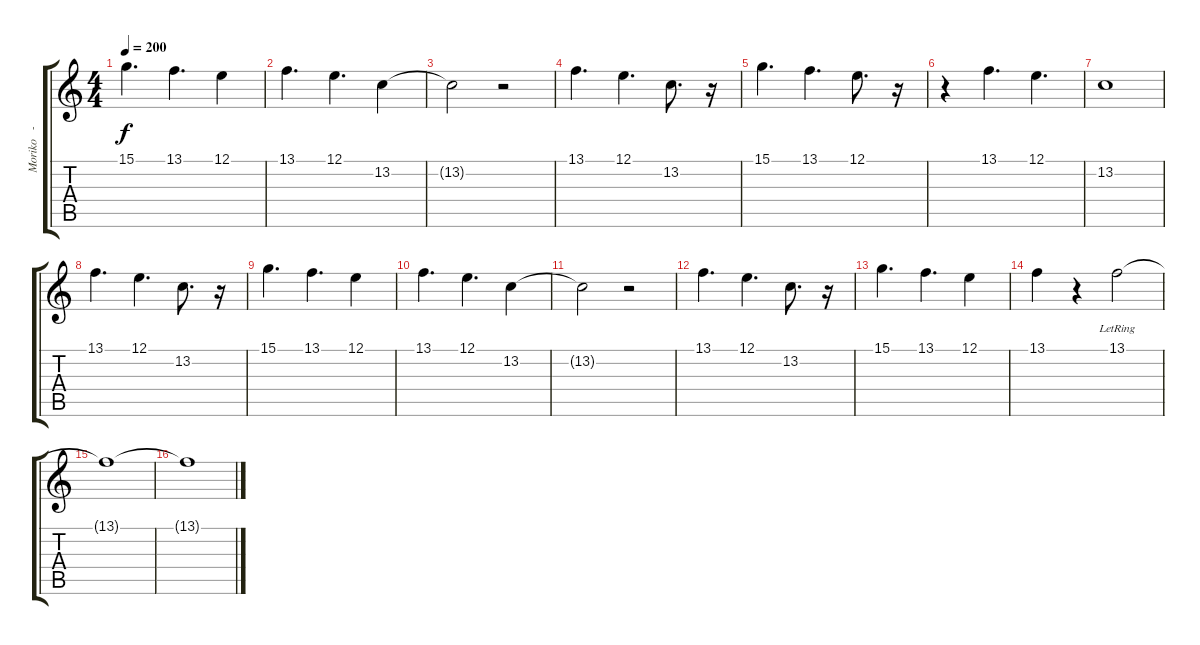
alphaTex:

\track ("Moriko   - Saxaphone" "Moriko   -") {instrument altosax}
\staff {score tabs}
\tuning (E4 B3 G3 D3 A2 E2) {hide}
\ts (4 4)
\tempo 200
\clef g2
\ks c
15.1.4{d dy f} 13.1.4{d} 12.1.4 |
13.1.4{d} 12.1.4{d} 13.2.4 |
13.2{t}.2 r.2 |
13.1.4{d} 12.1.4{d} 13.2.8{d} r.16 |
15.1.4{d} 13.1.4{d} 12.1.8{d} r.16 |
r.4 13.1.4{d} 12.1.4{d} |
13.2.1 |
13.1.4{d} 12.1.4{d} 13.2.8{d} r.16 |
15.1.4{d} 13.1.4{d} 12.1.4 |
13.1.4{d} 12.1.4{d} 13.2.4 |
13.2{t}.2 r.2 |
13.1.4{d} 12.1.4{d} 13.2.8{d} r.16 |
15.1.4{d} 13.1.4{d} 12.1.4 |
13.1.4 r.4 13.1{lr}.2 |
13.1{t}.1 |
13.1{t}.1
